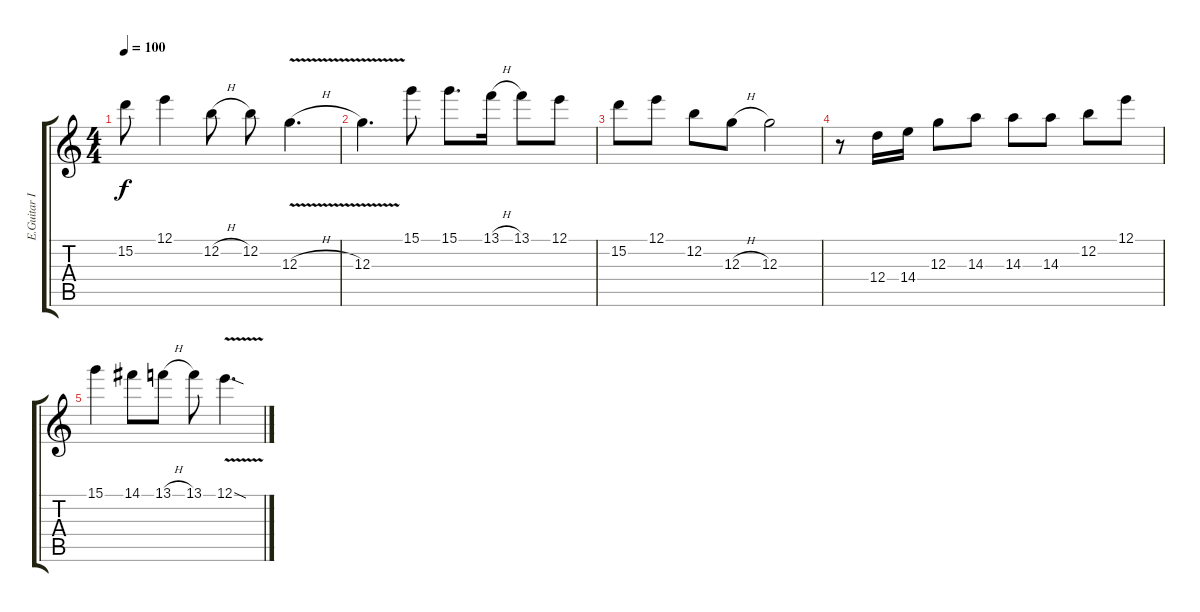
\track ("E.Guitar I" "E.Guitar I") {instrument distortionguitar}
\staff {score tabs}
\tuning (E4 B3 G3 D3 A2 E2) {hide}
\ts (4 4)
\tempo 100
\clef g2
\ks c
15.2.8{dy f} 12.1.4 12.2{h}.8 12.2.8 12.3{v h}.4{d} |
12.3{v}.4{d} 15.1.8 15.1.8{d} 13.1{h}.16 13.1.8 12.1.8 |
15.2.8 12.1.8 12.2.8 12.3{h}.8 12.3.2 |
r.8 12.4.16 14.4.16 12.3.8 14.3.8 14.3.8 14.3.8 12.2.8 12.1.8 |
15.1.4 14.1.8 13.1{h}.8 13.1.8 12.1{v sod}.4{d}
